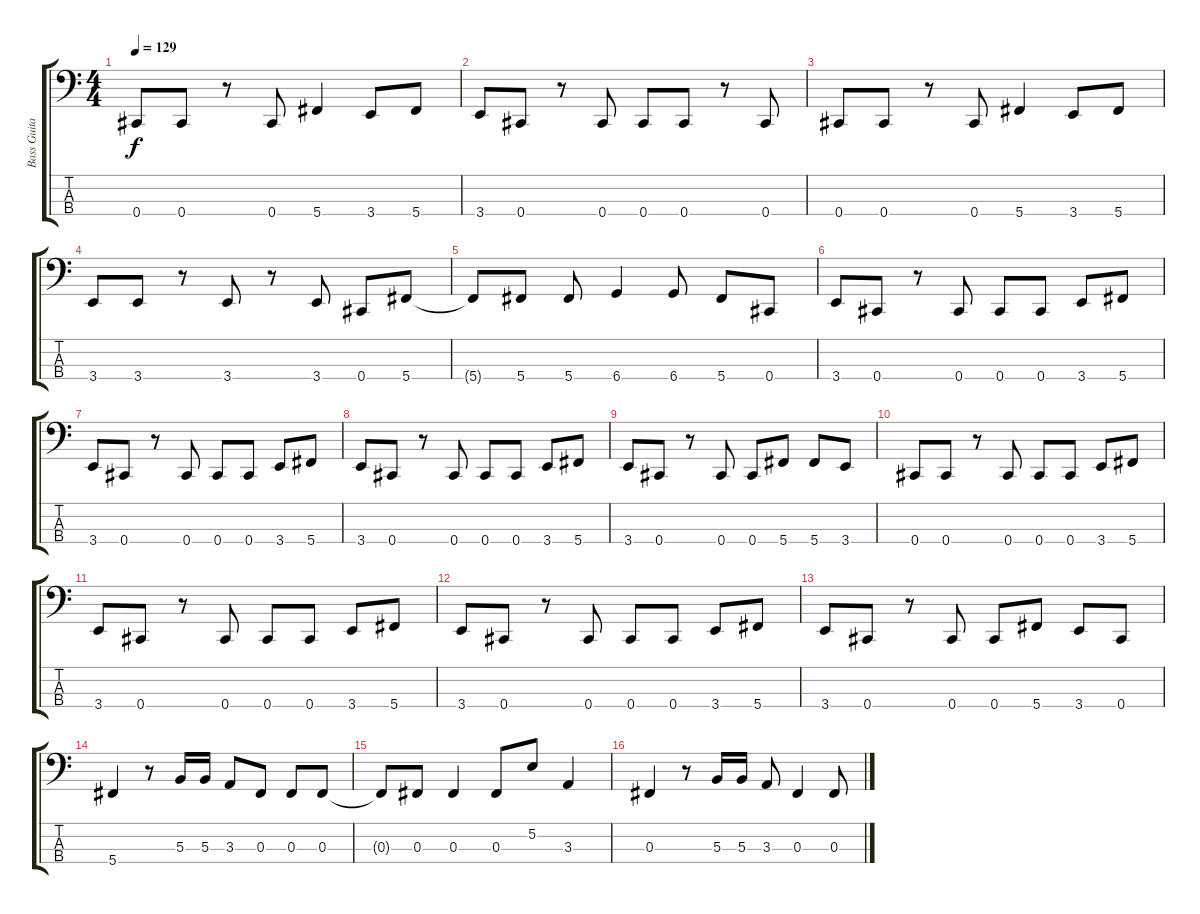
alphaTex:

\track ("Bass Guitar" "Bass Guita") {instrument electricbasspick}
\staff {score tabs}
\tuning (E2 B1 Gb1 Db1) {hide}
\ts (4 4)
\tempo 129
\clef f4
\ks c
0.4.8{dy f} 0.4.8 r.8 0.4.8 5.4.4 3.4.8 5.4.8 |
3.4.8 0.4.8 r.8 0.4.8 0.4.8 0.4.8 r.8 0.4.8 |
0.4.8 0.4.8 r.8 0.4.8 5.4.4 3.4.8 5.4.8 |
3.4.8 3.4.8 r.8 3.4.8 r.8 3.4.8 0.4.8 5.4.8 |
5.4{t}.8 5.4.8 5.4.8 6.4.4 6.4.8 5.4.8 0.4.8 |
3.4.8 0.4.8 r.8 0.4.8 0.4.8 0.4.8 3.4.8 5.4.8 |
3.4.8 0.4.8 r.8 0.4.8 0.4.8 0.4.8 3.4.8 5.4.8 |
3.4.8 0.4.8 r.8 0.4.8 0.4.8 0.4.8 3.4.8 5.4.8 |
3.4.8 0.4.8 r.8 0.4.8 0.4.8 5.4.8 5.4.8 3.4.8 |
0.4.8 0.4.8 r.8 0.4.8 0.4.8 0.4.8 3.4.8 5.4.8 |
3.4.8 0.4.8 r.8 0.4.8 0.4.8 0.4.8 3.4.8 5.4.8 |
3.4.8 0.4.8 r.8 0.4.8 0.4.8 0.4.8 3.4.8 5.4.8 |
3.4.8 0.4.8 r.8 0.4.8 0.4.8 5.4.8 3.4.8 0.4.8 |
5.4.4 r.8 5.3.16 5.3.16 3.3.8 0.3.8 0.3.8 0.3.8 |
0.3{t}.8 0.3.8 0.3.4 0.3.8 5.2.8 3.3.4 |
0.3.4 r.8 5.3.16 5.3.16 3.3.8 0.3.4 0.3.8
